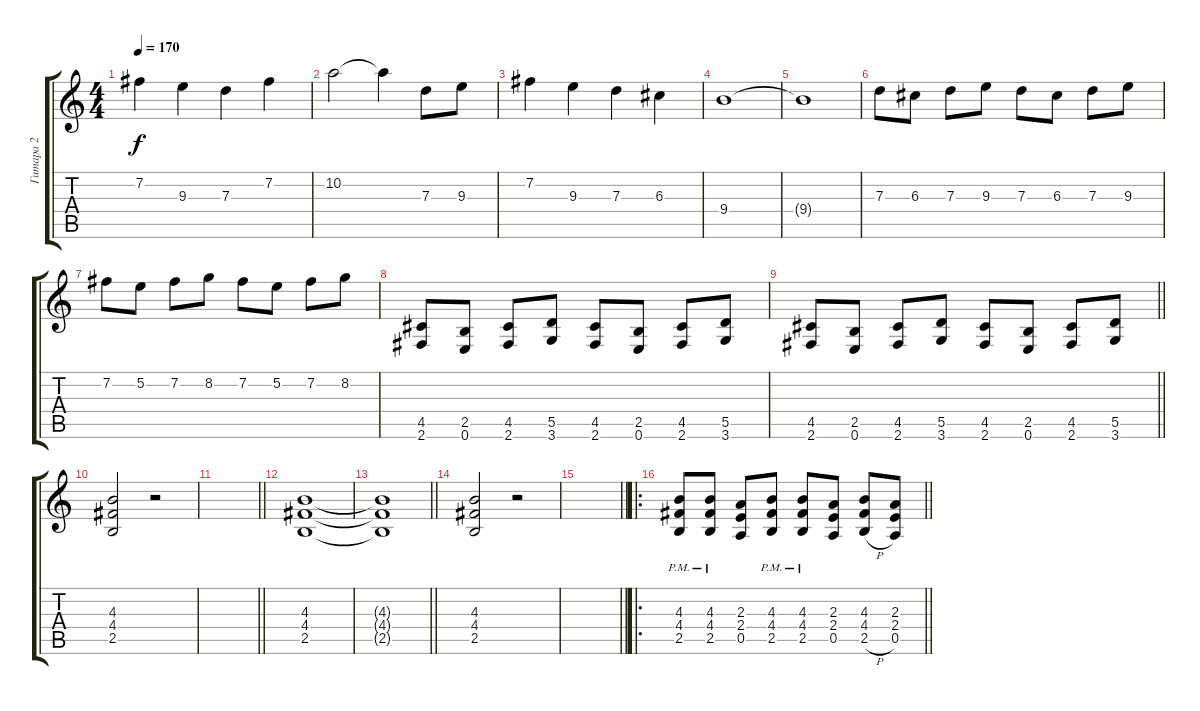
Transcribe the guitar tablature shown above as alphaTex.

\track ("Гитара 2" "Гитара 2") {instrument overdrivenguitar}
\staff {score tabs}
\tuning (E4 B3 G3 D3 A2 E2) {hide}
\ts (4 4)
\tempo 170
\clef g2
\ks c
7.2.4{dy f} 9.3.4 7.3.4 7.2.4 |
10.2.2 10.2{t}.4 7.3.8 9.3.8 |
7.2.4 9.3.4 7.3.4 6.3.4 |
9.4.1 |
9.4{t}.1 |
7.3.8 6.3.8 7.3.8 9.3.8 7.3.8 6.3.8 7.3.8 9.3.8 |
7.2.8 5.2.8 7.2.8 8.2.8 7.2.8 5.2.8 7.2.8 8.2.8 |
(4.5 2.6).8 (2.5 0.6).8 (4.5 2.6).8 (5.5 3.6).8 (4.5 2.6).8 (2.5 0.6).8 (4.5 2.6).8 (5.5 3.6).8 |
\barLineRight lightlight
(4.5 2.6).8 (2.5 0.6).8 (4.5 2.6).8 (5.5 3.6).8 (4.5 2.6).8 (2.5 0.6).8 (4.5 2.6).8 (5.5 3.6).8 |
(4.3 4.4 2.5).2 r.2 |
\barLineRight lightlight
|
(4.3 4.4 2.5).1 |
\barLineRight lightlight
(4.3{t} 4.4{t} 2.5{t}).1 |
(4.3 4.4 2.5).2 r.2 |
\barLineRight lightlight
|
\ro
\barLineRight lightlight
(4.3 4.4 2.5{pm}).8{volume 8} (4.3 4.4 2.5{pm}).8 (2.3 2.4 0.5).8 (4.3 4.4 2.5{pm}).8 (4.3 4.4 2.5{pm}).8 (2.3 2.4 0.5).8 (4.3 4.4 2.5{h}).8 (2.3 2.4 0.5).8
